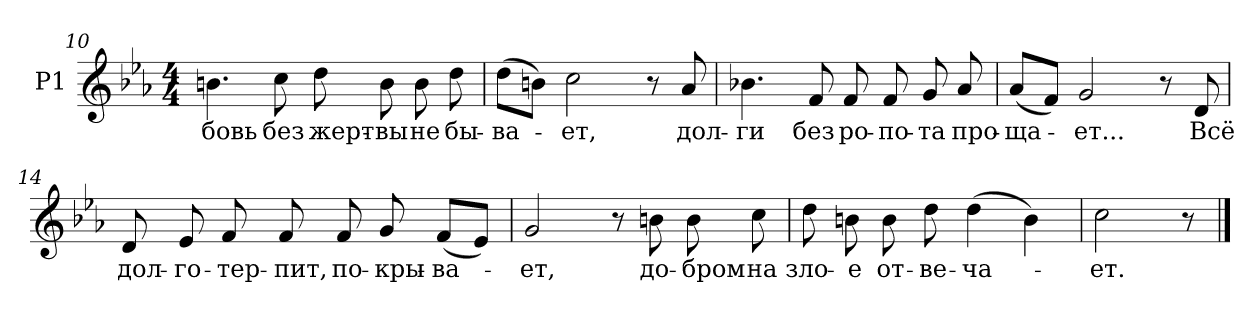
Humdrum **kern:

**kern	**text
*part1	*part1
*staff1	*staff1
*I"P1	*
*clefG2	*
*k[b-e-a-]	*
*c:	*
*M4/4	*
=10	=10
!	!LO:LY:b:color=#000000
4.bni\	-бовь
!	!LO:LY:b:color=#000000
8cci\	без
!	!LO:LY:b:color=#000000
8ddi\	жерт-
!	!LO:LY:b:color=#000000
8bi\	-вы
!	!LO:LY:b:color=#000000
8bi\	не
!	!LO:LY:b:color=#000000
8ddi\	бы-
=11	=11
!	!LO:LY:b:color=#000000
(8ddi\L	-ва-
8bni\J)	.
!	!LO:LY:b:color=#000000
2cci\	-ет,
8r	.
!	!LO:LY:b:color=#000000
8a-i/	дол-
!!LO:LB:g=z
=12	=12
!	!LO:LY:b:color=#000000
4.b-Xi\	-ги
!	!LO:LY:b:color=#000000
8fi/	без
!	!LO:LY:b:color=#000000
8fi/	ро-
!	!LO:LY:b:color=#000000
8fi/	-по-
!	!LO:LY:b:color=#000000
8gi/	-та
!	!LO:LY:b:color=#000000
8a-i/	про-
=13	=13
!	!LO:LY:b:color=#000000
(8a-i/L	-ща-
8fi/J)	.
!	!LO:LY:b:color=#000000
2gi/	-ет...
8r	.
!	!LO:LY:b:color=#000000
8di/	Всё
=14	=14
!	!LO:LY:b:color=#000000
8di/	дол-
!	!LO:LY:b:color=#000000
8e-i/	-го-
!	!LO:LY:b:color=#000000
8fi/	-тер-
!	!LO:LY:b:color=#000000
8fi/	-пит,
!	!LO:LY:b:color=#000000
8fi/	по-
!	!LO:LY:b:color=#000000
8gi/	-кры-
!	!LO:LY:b:color=#000000
(8fi/L	-ва-
8e-i/J)	.
!!LO:LB:g=z
=15	=15
!	!LO:LY:b:color=#000000
2gi/	-ет,
8r	.
!	!LO:LY:b:color=#000000
8bni\	до-
!	!LO:LY:b:color=#000000
8bi\	-бром
!	!LO:LY:b:color=#000000
8cci\	на
=16	=16
!	!LO:LY:b:color=#000000
8ddi\	зло-
!	!LO:LY:b:color=#000000
8bni\	-е
!	!LO:LY:b:color=#000000
8bi\	от-
!	!LO:LY:b:color=#000000
8ddi\	-ве-
!	!LO:LY:b:color=#000000
(4ddi\	-ча-
4bi\)	.
=17	=17
!	!LO:LY:b:color=#000000
2cci\	-ет.
8r	.
==	==
*-	*-
